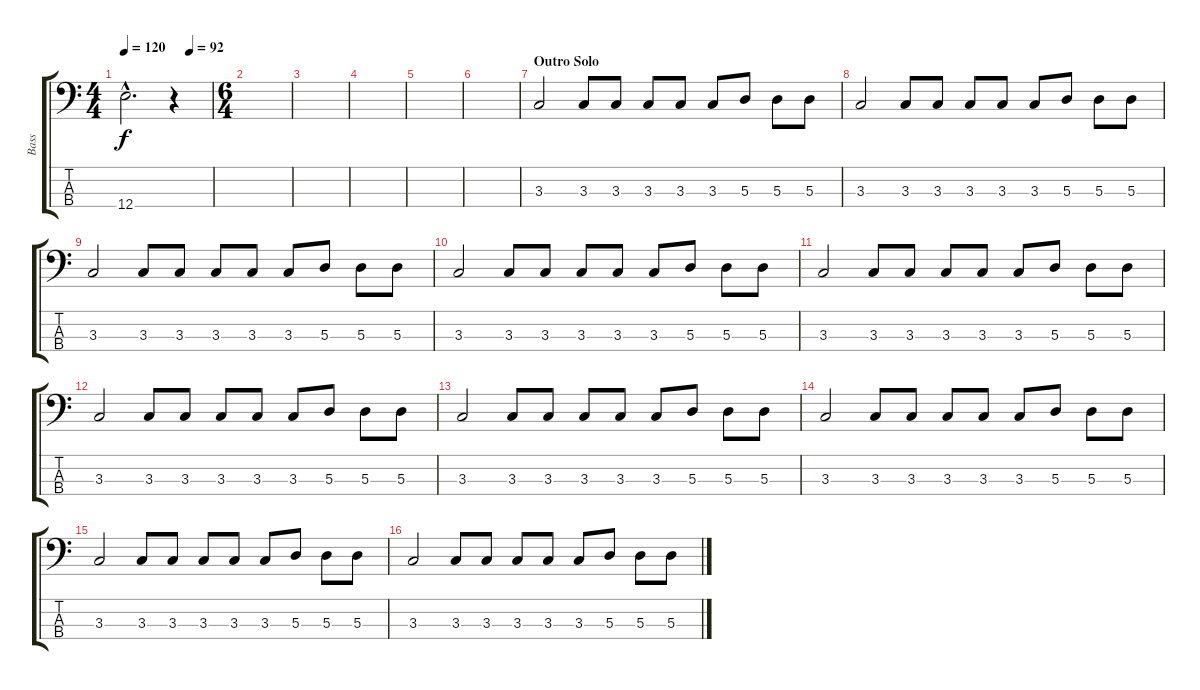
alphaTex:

\track ("Bass" "Bass") {instrument electricbassfinger}
\staff {score tabs}
\tuning (G2 D2 A1 E1) {hide}
\ts (4 4)
\tempo 120
\tempo (92 0.75)
\clef f4
\ks c
12.4{hac}.2{d dy f} r.4 |
\ts (6 4)
|
|
|
|
|
\section ("" "Outro Solo")
3.3.2 3.3.8 3.3.8 3.3.8 3.3.8 3.3.8 5.3.8 5.3.8 5.3.8 |
3.3.2 3.3.8 3.3.8 3.3.8 3.3.8 3.3.8 5.3.8 5.3.8 5.3.8 |
3.3.2 3.3.8 3.3.8 3.3.8 3.3.8 3.3.8 5.3.8 5.3.8 5.3.8 |
3.3.2 3.3.8 3.3.8 3.3.8 3.3.8 3.3.8 5.3.8 5.3.8 5.3.8 |
3.3.2 3.3.8 3.3.8 3.3.8 3.3.8 3.3.8 5.3.8 5.3.8 5.3.8 |
3.3.2 3.3.8 3.3.8 3.3.8 3.3.8 3.3.8 5.3.8 5.3.8 5.3.8 |
3.3.2 3.3.8 3.3.8 3.3.8 3.3.8 3.3.8 5.3.8 5.3.8 5.3.8 |
3.3.2 3.3.8 3.3.8 3.3.8 3.3.8 3.3.8 5.3.8 5.3.8 5.3.8 |
3.3.2 3.3.8 3.3.8 3.3.8 3.3.8 3.3.8 5.3.8 5.3.8 5.3.8 |
3.3.2 3.3.8 3.3.8 3.3.8 3.3.8 3.3.8 5.3.8 5.3.8 5.3.8
